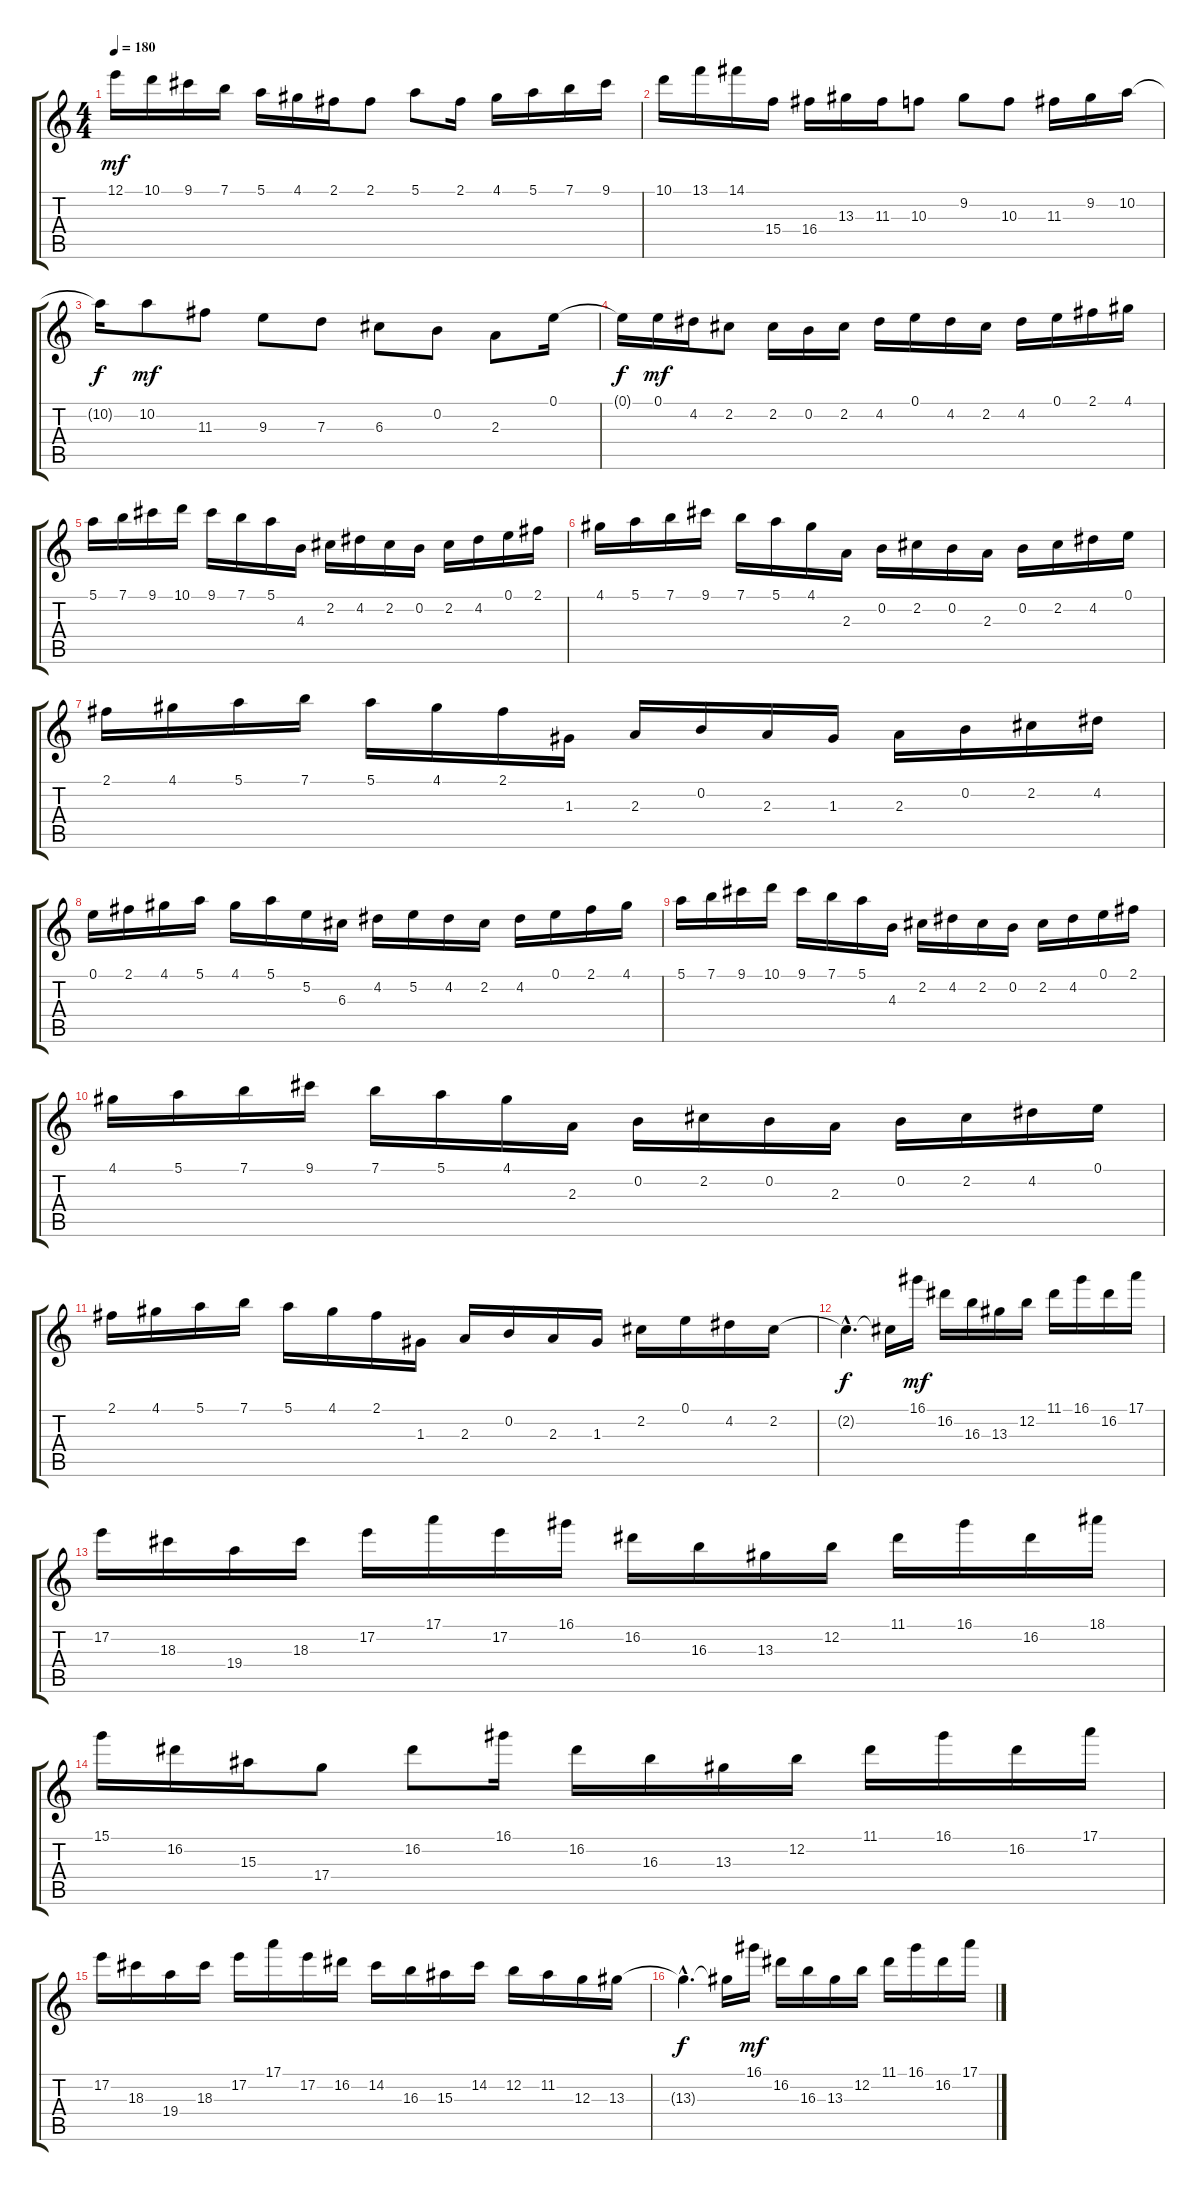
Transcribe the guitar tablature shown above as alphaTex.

\track "" {instrument overdrivenguitar}
\staff {score tabs}
\tuning (E4 B3 G3 D3 A2 E2) {hide}
\ts (4 4)
\tempo 180
\clef g2
\ks c
12.1.16{dy mf} 10.1.16 9.1.16 7.1.16 5.1.16 4.1.16 2.1.16 2.1.8 5.1.8 2.1.16 4.1.16 5.1.16 7.1.16 9.1.16 |
10.1.16 13.1.16 14.1.16 15.4.16 16.4.16 13.3.16 11.3.16 10.3.8 9.2.8 10.3.8 11.3.16 9.2.16 10.2.16 |
10.2{t}.16{dy f} 10.2.8{dy mf} 11.3.8 9.3.8 7.3.8 6.3.8 0.2.8 2.3.8 0.1.16 |
0.1{t}.16{dy f} 0.1.16{dy mf} 4.2.16 2.2.8 2.2.16 0.2.16 2.2.16 4.2.16 0.1.16 4.2.16 2.2.16 4.2.16 0.1.16 2.1.16 4.1.16 |
5.1.16 7.1.16 9.1.16 10.1.16 9.1.16 7.1.16 5.1.16 4.3.16 2.2.16 4.2.16 2.2.16 0.2.16 2.2.16 4.2.16 0.1.16 2.1.16 |
4.1.16 5.1.16 7.1.16 9.1.16 7.1.16 5.1.16 4.1.16 2.3.16 0.2.16 2.2.16 0.2.16 2.3.16 0.2.16 2.2.16 4.2.16 0.1.16 |
2.1.16 4.1.16 5.1.16 7.1.16 5.1.16 4.1.16 2.1.16 1.3.16 2.3.16 0.2.16 2.3.16 1.3.16 2.3.16 0.2.16 2.2.16 4.2.16 |
0.1.16 2.1.16 4.1.16 5.1.16 4.1.16 5.1.16 5.2.16 6.3.16 4.2.16 5.2.16 4.2.16 2.2.16 4.2.16 0.1.16 2.1.16 4.1.16 |
5.1.16 7.1.16 9.1.16 10.1.16 9.1.16 7.1.16 5.1.16 4.3.16 2.2.16 4.2.16 2.2.16 0.2.16 2.2.16 4.2.16 0.1.16 2.1.16 |
4.1.16 5.1.16 7.1.16 9.1.16 7.1.16 5.1.16 4.1.16 2.3.16 0.2.16 2.2.16 0.2.16 2.3.16 0.2.16 2.2.16 4.2.16 0.1.16 |
2.1.16 4.1.16 5.1.16 7.1.16 5.1.16 4.1.16 2.1.16 1.3.16 2.3.16 0.2.16 2.3.16 1.3.16 2.2.16 0.1.16 4.2.16 2.2.16 |
2.2{hac t}.4{d dy f} 2.2{t}.16 16.1.16{dy mf} 16.2.16 16.3.16 13.3.16 12.2.16 11.1.16 16.1.16 16.2.16 17.1.16 |
17.2.16 18.3.16 19.4.16 18.3.16 17.2.16 17.1.16 17.2.16 16.1.16 16.2.16 16.3.16 13.3.16 12.2.16 11.1.16 16.1.16 16.2.16 18.1.16 |
15.1.16 16.2.16 15.3.16 17.4.8 16.2.8 16.1.16 16.2.16 16.3.16 13.3.16 12.2.16 11.1.16 16.1.16 16.2.16 17.1.16 |
17.2.16 18.3.16 19.4.16 18.3.16 17.2.16 17.1.16 17.2.16 16.2.16 14.2.16 16.3.16 15.3.16 14.2.16 12.2.16 11.2.16 12.3.16 13.3.16 |
13.3{hac t}.4{d dy f} 13.3{t}.16 16.1.16{dy mf} 16.2.16 16.3.16 13.3.16 12.2.16 11.1.16 16.1.16 16.2.16 17.1.16
